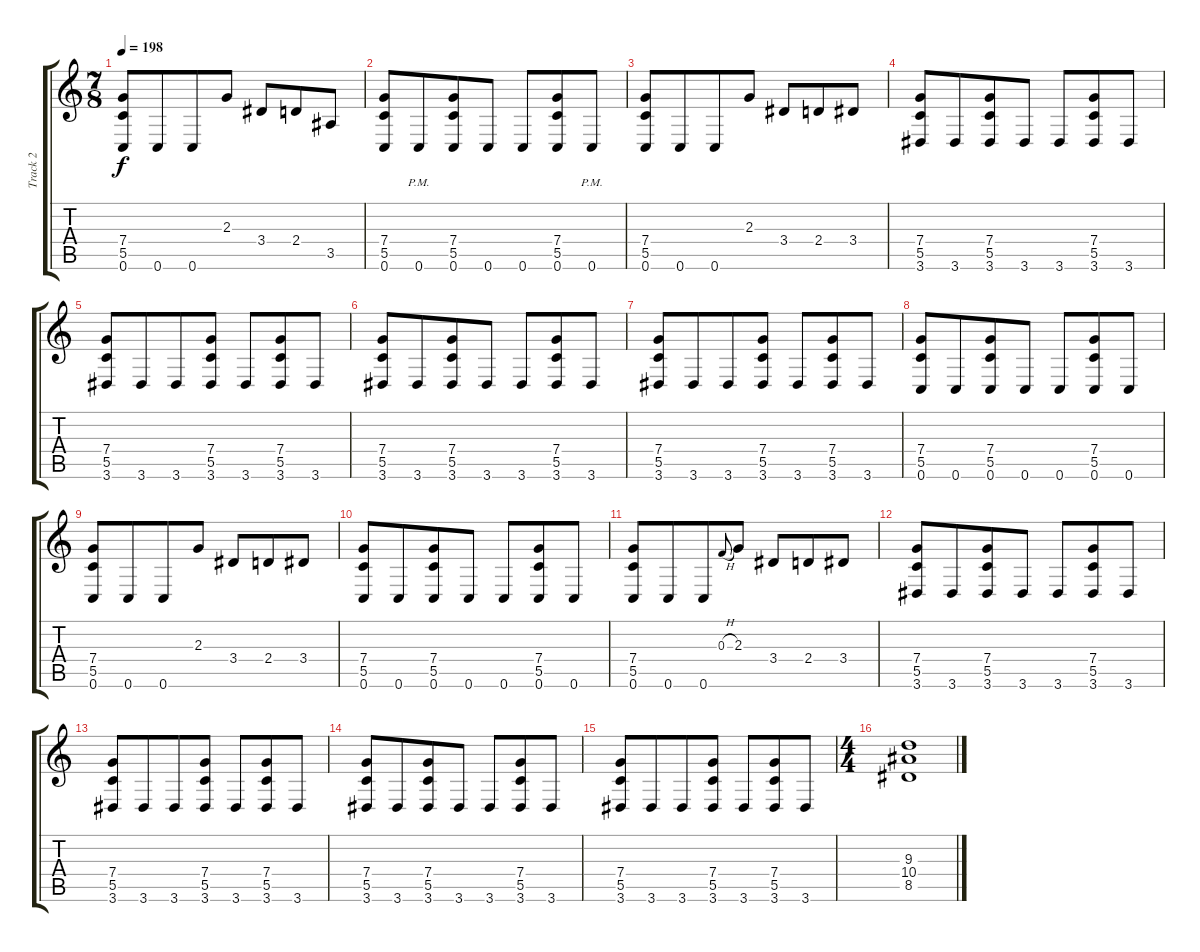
\track ("Track 2" "Track 2") {instrument distortionguitar}
\staff {score tabs}
\tuning (D4 A3 F3 C3 G2 C2) {hide}
\ts (7 8)
\tempo 198
\clef g2
\ks c
(7.4 5.5 0.6).8{dy f} 0.6.8 0.6.8 2.3.8 3.4.8 2.4.8 3.5.8 |
(7.4 5.5 0.6).8 0.6{pm}.8 (7.4 5.5 0.6).8 0.6.8 0.6.8 (7.4 5.5 0.6).8 0.6{pm}.8 |
(7.4 5.5 0.6).8 0.6.8 0.6.8 2.3.8 3.4.8 2.4.8 3.4.8 |
(7.4 5.5 3.6).8 3.6.8 (7.4 5.5 3.6).8 3.6.8 3.6.8 (7.4 5.5 3.6).8 3.6.8 |
(7.4 5.5 3.6).8 3.6.8 3.6.8 (7.4 5.5 3.6).8 3.6.8 (7.4 5.5 3.6).8 3.6.8 |
(7.4 5.5 3.6).8 3.6.8 (7.4 5.5 3.6).8 3.6.8 3.6.8 (7.4 5.5 3.6).8 3.6.8 |
(7.4 5.5 3.6).8 3.6.8 3.6.8 (7.4 5.5 3.6).8 3.6.8 (7.4 5.5 3.6).8 3.6.8 |
(7.4 5.5 0.6).8 0.6.8 (7.4 5.5 0.6).8 0.6.8 0.6.8 (7.4 5.5 0.6).8 0.6.8 |
(7.4 5.5 0.6).8 0.6.8 0.6.8 2.3.8 3.4.8 2.4.8 3.4.8 |
(7.4 5.5 0.6).8 0.6.8 (7.4 5.5 0.6).8 0.6.8 0.6.8 (7.4 5.5 0.6).8 0.6.8 |
(7.4 5.5 0.6).8 0.6.8 0.6.8 0.3{h}.8{gr onbeat} 2.3.8 3.4.8 2.4.8 3.4.8 |
(7.4 5.5 3.6).8 3.6.8 (7.4 5.5 3.6).8 3.6.8 3.6.8 (7.4 5.5 3.6).8 3.6.8 |
(7.4 5.5 3.6).8 3.6.8 3.6.8 (7.4 5.5 3.6).8 3.6.8 (7.4 5.5 3.6).8 3.6.8 |
(7.4 5.5 3.6).8 3.6.8 (7.4 5.5 3.6).8 3.6.8 3.6.8 (7.4 5.5 3.6).8 3.6.8 |
(7.4 5.5 3.6).8 3.6.8 3.6.8 (7.4 5.5 3.6).8 3.6.8 (7.4 5.5 3.6).8 3.6.8 |
\ts (4 4)
(9.3 10.4 8.5).1
